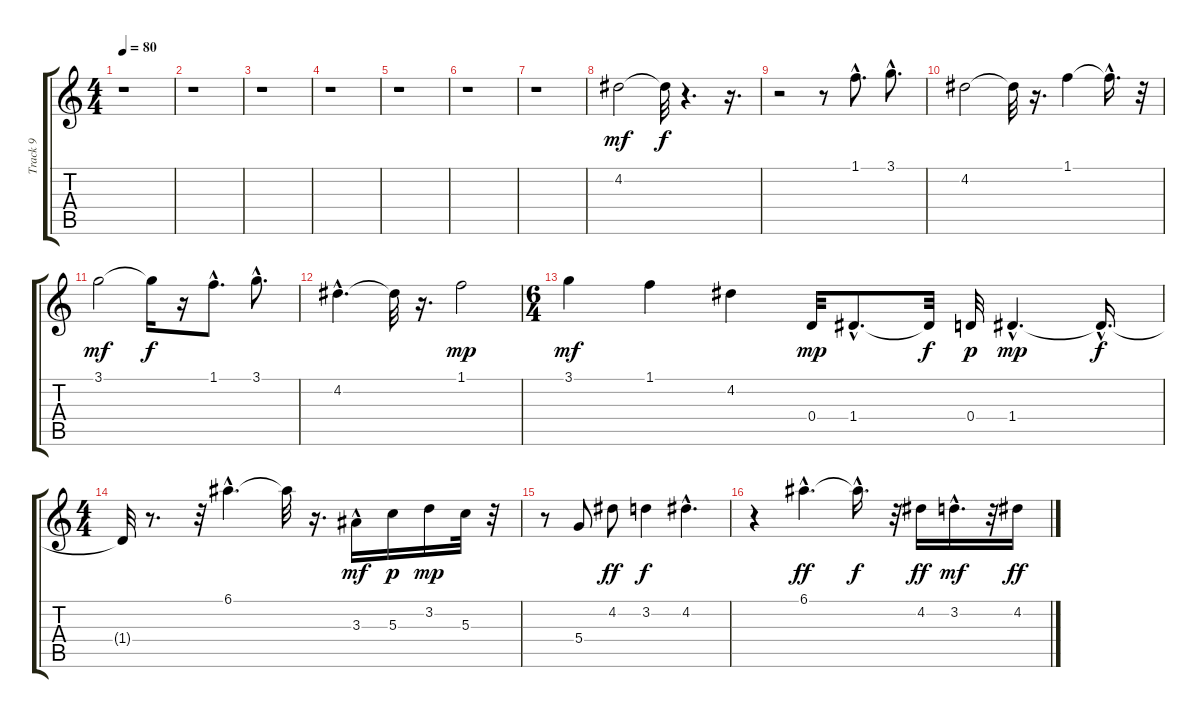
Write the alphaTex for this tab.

\track ("Track 9" "Track 9") {instrument electricguitarjazz}
\staff {score tabs}
\tuning (E4 B3 G3 D3 A2 E2) {hide}
\ts (4 4)
\tempo 80
\clef g2
\ks c
r.1{dy f} |
r.1 |
r.1 |
r.1 |
r.1 |
r.1 |
r.1 |
4.2.2{dy mf} 4.2{t}.32{dy f} r.4{d} r.16{d} |
r.2 r.8 1.1{hac}.8{d} 3.1{hac}.8{d} |
4.2.2 4.2{t}.32 r.16{d} 1.1.4 1.1{hac t}.16{d} r.32 |
3.1.2{dy mf} 3.1{t}.16{dy f} r.16 1.1{hac}.8{d} 3.1{hac}.8{d} |
4.2{hac}.4{d} 4.2{t}.32 r.16{d} 1.1.2{dy mp} |
\ts (6 4)
3.1.4{dy mf} 1.1.4 4.2.4 0.4.32{dy mp} 1.4{hac}.8{d} 1.4{t}.32{dy f} 0.4.32{dy p} 1.4{hac}.4{d dy mp} 1.4{hac t}.16{d dy f} |
\ts (4 4)
1.4{t}.32 r.8{d} r.32 6.1{hac}.4{d} 6.1{t}.32 r.16{d} 3.3{hac}.16{dy mf} 5.3.16{dy p} 3.2.16{dy mp} 5.3.32 r.32 |
r.8 5.4.8 4.2.8{dy ff} 3.2.4{dy f} 4.2{hac}.4{d} |
r.4 6.1{hac}.4{d dy ff} 6.1{hac t}.16{d dy f} r.32 4.2.16{dy ff} 3.2{hac}.16{d dy mf} r.32 4.2.16{dy ff}
